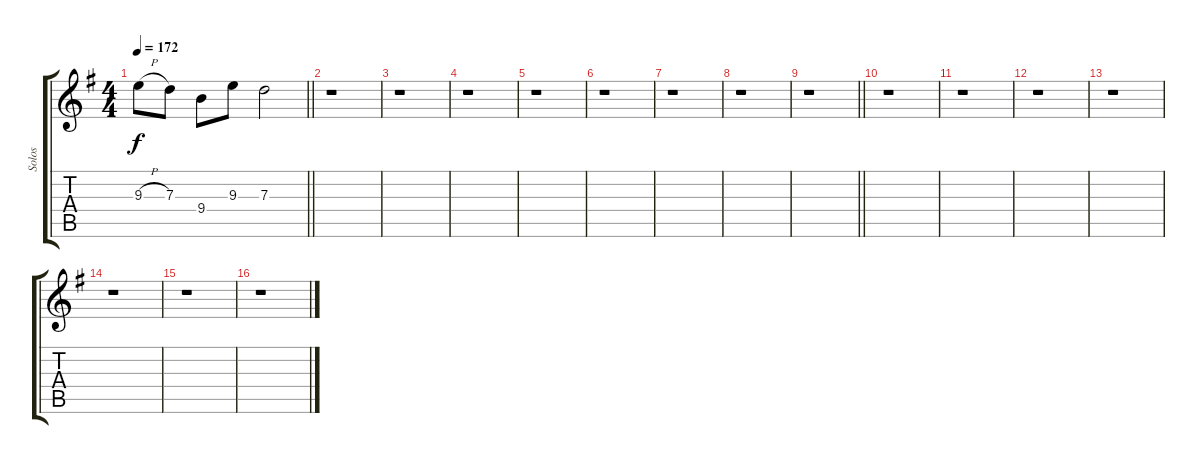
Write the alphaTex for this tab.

\track ("Solos" "Solos") {solo instrument acousticguitarsteel}
\staff {score tabs}
\tuning (E4 B3 G3 D3 A2 E2) {hide}
\ts (4 4)
\tempo 172
\clef g2
\barLineRight lightlight
\ks g
9.3{h}.8{dy f} 7.3.8 9.4.8 9.3.8 7.3.2 |
r.1 |
r.1 |
r.1 |
r.1 |
r.1 |
r.1 |
r.1 |
\barLineRight lightlight
r.1 |
r.1 |
r.1 |
r.1 |
r.1 |
r.1 |
r.1 |
r.1
